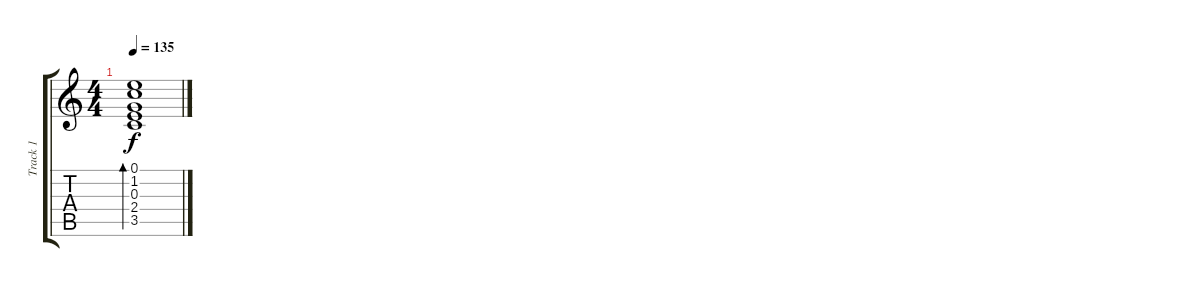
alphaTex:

\track ("Track 1" "Track 1") {instrument acousticguitarsteel}
\staff {score tabs}
\tuning (E4 B3 G3 D3 A2 E2) {hide}
\ts (4 4)
\tempo 135
\clef g2
\ks c
(0.1{t} 1.2{t} 0.3{t} 2.4{t} 3.5{t}).1{bd 240 dy f}
